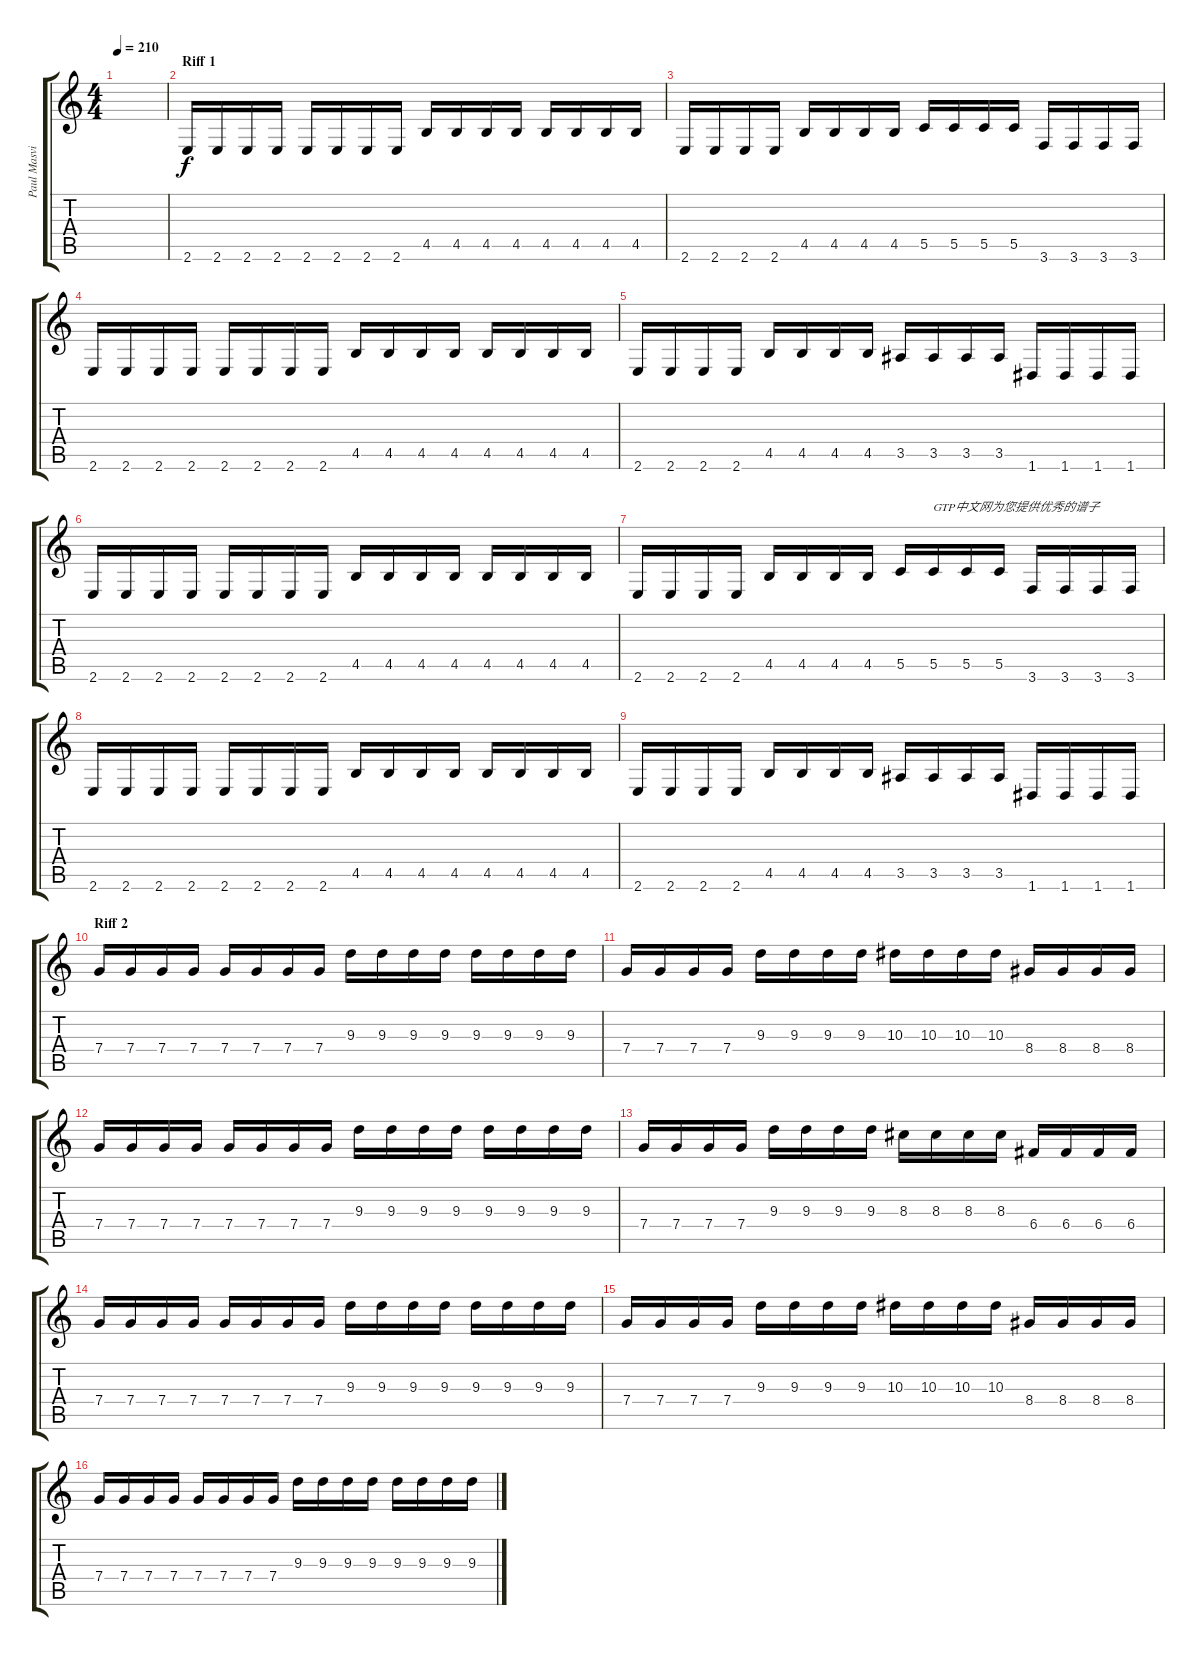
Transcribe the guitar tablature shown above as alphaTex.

\track ("Paul Masvidal" "Paul Masvi") {instrument distortionguitar}
\staff {score tabs}
\tuning (D4 A3 F3 C3 G2 D2) {hide}
\ts (4 4)
\tempo 210
\clef g2
\ks c
|
\section ("" "Riff 1")
2.6.16 2.6.16 2.6.16 2.6.16 2.6.16 2.6.16 2.6.16 2.6.16 4.5.16 4.5.16 4.5.16 4.5.16 4.5.16 4.5.16 4.5.16 4.5.16 |
2.6.16 2.6.16 2.6.16 2.6.16 4.5.16 4.5.16 4.5.16 4.5.16 5.5.16 5.5.16 5.5.16 5.5.16 3.6.16 3.6.16 3.6.16 3.6.16 |
2.6.16 2.6.16 2.6.16 2.6.16 2.6.16 2.6.16 2.6.16 2.6.16 4.5.16 4.5.16 4.5.16 4.5.16 4.5.16 4.5.16 4.5.16 4.5.16 |
2.6.16 2.6.16 2.6.16 2.6.16 4.5.16 4.5.16 4.5.16 4.5.16 3.5.16 3.5.16 3.5.16 3.5.16 1.6.16 1.6.16 1.6.16 1.6.16 |
2.6.16 2.6.16 2.6.16 2.6.16 2.6.16 2.6.16 2.6.16 2.6.16 4.5.16 4.5.16 4.5.16 4.5.16 4.5.16 4.5.16 4.5.16 4.5.16 |
2.6.16 2.6.16 2.6.16 2.6.16 4.5.16 4.5.16 4.5.16 4.5.16 5.5.16 5.5.16{txt "GTP中文网为您提供优秀的谱子"} 5.5.16 5.5.16 3.6.16 3.6.16 3.6.16 3.6.16 |
2.6.16 2.6.16 2.6.16 2.6.16 2.6.16 2.6.16 2.6.16 2.6.16 4.5.16 4.5.16 4.5.16 4.5.16 4.5.16 4.5.16 4.5.16 4.5.16 |
2.6.16 2.6.16 2.6.16 2.6.16 4.5.16 4.5.16 4.5.16 4.5.16 3.5.16 3.5.16 3.5.16 3.5.16 1.6.16 1.6.16 1.6.16 1.6.16 |
\section ("" "Riff 2")
7.4.16 7.4.16 7.4.16 7.4.16 7.4.16 7.4.16 7.4.16 7.4.16 9.3.16 9.3.16 9.3.16 9.3.16 9.3.16 9.3.16 9.3.16 9.3.16 |
7.4.16 7.4.16 7.4.16 7.4.16 9.3.16 9.3.16 9.3.16 9.3.16 10.3.16 10.3.16 10.3.16 10.3.16 8.4.16 8.4.16 8.4.16 8.4.16 |
7.4.16 7.4.16 7.4.16 7.4.16 7.4.16 7.4.16 7.4.16 7.4.16 9.3.16 9.3.16 9.3.16 9.3.16 9.3.16 9.3.16 9.3.16 9.3.16 |
7.4.16 7.4.16 7.4.16 7.4.16 9.3.16 9.3.16 9.3.16 9.3.16 8.3.16 8.3.16 8.3.16 8.3.16 6.4.16 6.4.16 6.4.16 6.4.16 |
7.4.16 7.4.16 7.4.16 7.4.16 7.4.16 7.4.16 7.4.16 7.4.16 9.3.16 9.3.16 9.3.16 9.3.16 9.3.16 9.3.16 9.3.16 9.3.16 |
7.4.16 7.4.16 7.4.16 7.4.16 9.3.16 9.3.16 9.3.16 9.3.16 10.3.16 10.3.16 10.3.16 10.3.16 8.4.16 8.4.16 8.4.16 8.4.16 |
7.4.16 7.4.16 7.4.16 7.4.16 7.4.16 7.4.16 7.4.16 7.4.16 9.3.16 9.3.16 9.3.16 9.3.16 9.3.16 9.3.16 9.3.16 9.3.16
